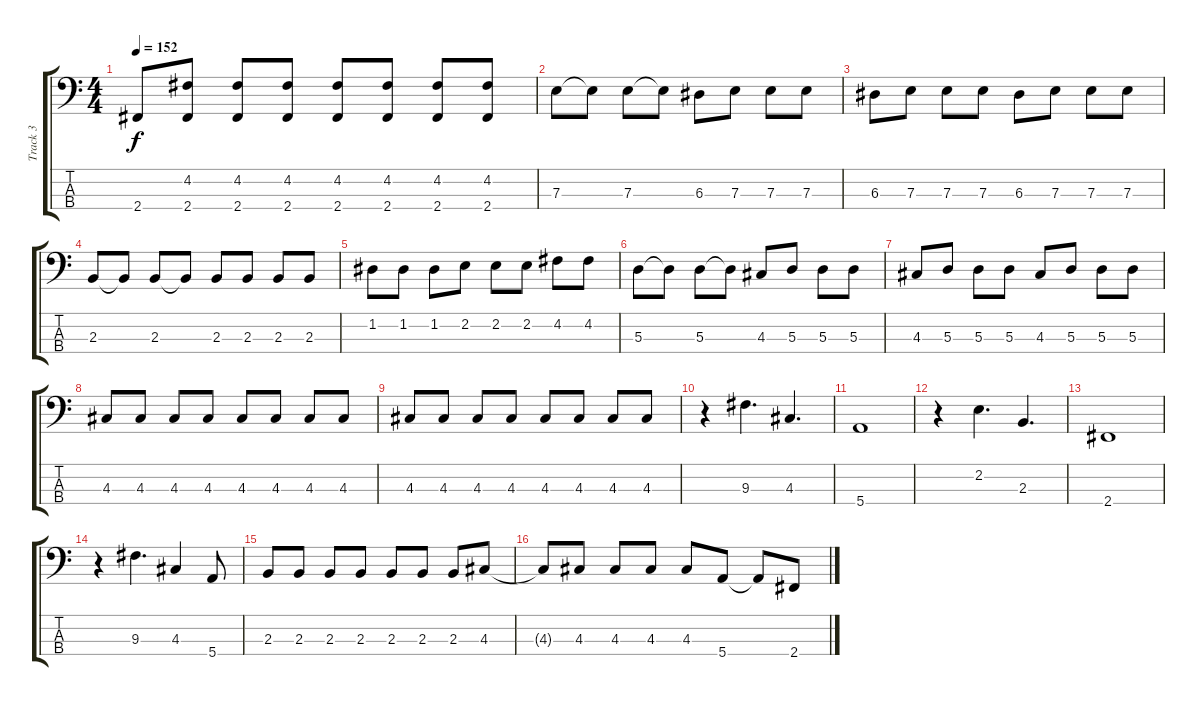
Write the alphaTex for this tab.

\track ("Track 3" "Track 3") {instrument electricbassfinger}
\staff {score tabs}
\tuning (G2 D2 A1 E1) {hide}
\ts (4 4)
\tempo 152
\clef f4
\ks c
2.4{t}.8{dy f} (4.2 2.4).8 (4.2 2.4).8 (4.2 2.4).8 (4.2 2.4).8 (4.2 2.4).8 (4.2 2.4).8 (4.2 2.4).8 |
7.3.8 7.3{t}.8 7.3.8 7.3{t}.8 6.3.8 7.3.8 7.3.8 7.3.8 |
6.3.8 7.3.8 7.3.8 7.3.8 6.3.8 7.3.8 7.3.8 7.3.8 |
2.3.8 2.3{t}.8 2.3.8 2.3{t}.8 2.3.8 2.3.8 2.3.8 2.3.8 |
1.2.8 1.2.8 1.2.8 2.2.8 2.2.8 2.2.8 4.2.8 4.2.8 |
5.3.8 5.3{t}.8 5.3.8 5.3{t}.8 4.3.8 5.3.8 5.3.8 5.3.8 |
4.3.8 5.3.8 5.3.8 5.3.8 4.3.8 5.3.8 5.3.8 5.3.8 |
4.3.8 4.3.8 4.3.8 4.3.8 4.3.8 4.3.8 4.3.8 4.3.8 |
4.3.8 4.3.8 4.3.8 4.3.8 4.3.8 4.3.8 4.3.8 4.3.8 |
r.4 9.3.4{d} 4.3.4{d} |
5.4.1 |
r.4 2.2.4{d} 2.3.4{d} |
2.4.1 |
r.4 9.3.4{d} 4.3.4 5.4.8 |
2.3.8 2.3.8 2.3.8 2.3.8 2.3.8 2.3.8 2.3.8 4.3.8 |
4.3{t}.8 4.3.8 4.3.8 4.3.8 4.3.8 5.4.8 5.4{t}.8 2.4.8
